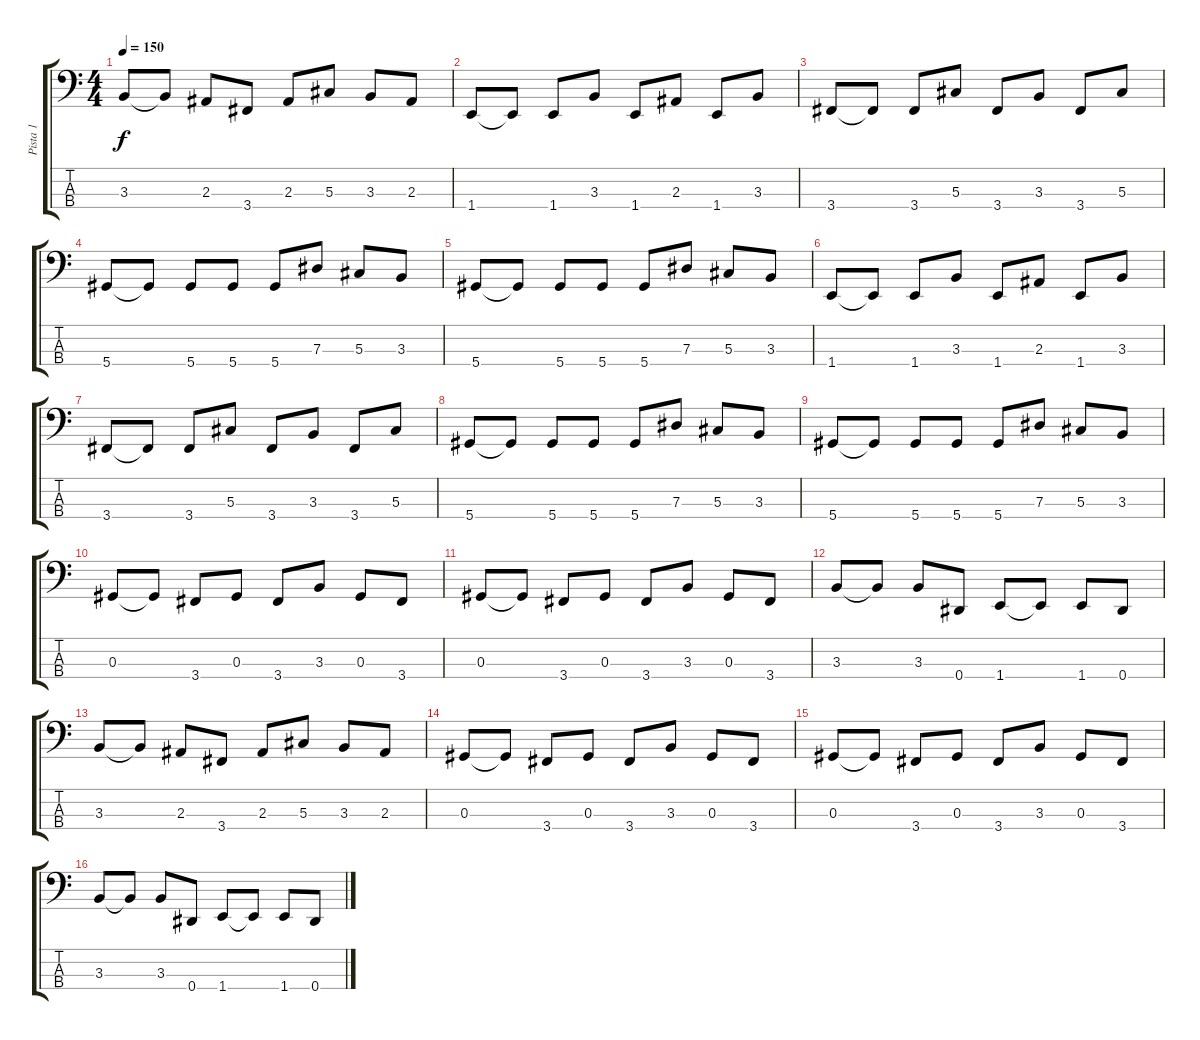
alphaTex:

\track ("Pista 1" "Pista 1") {instrument electricbassfinger}
\staff {score tabs}
\tuning (Gb2 Db2 Ab1 Eb1) {hide}
\ts (4 4)
\tempo 150
\clef f4
\ks c
3.3.8{dy f} 3.3{t}.8 2.3.8 3.4.8 2.3.8 5.3.8 3.3.8 2.3.8 |
1.4.8 1.4{t}.8 1.4.8 3.3.8 1.4.8 2.3.8 1.4.8 3.3.8 |
3.4.8 3.4{t}.8 3.4.8 5.3.8 3.4.8 3.3.8 3.4.8 5.3.8 |
5.4.8 5.4{t}.8 5.4.8 5.4.8 5.4.8 7.3.8 5.3.8 3.3.8 |
5.4.8 5.4{t}.8 5.4.8 5.4.8 5.4.8 7.3.8 5.3.8 3.3.8 |
1.4.8 1.4{t}.8 1.4.8 3.3.8 1.4.8 2.3.8 1.4.8 3.3.8 |
3.4.8 3.4{t}.8 3.4.8 5.3.8 3.4.8 3.3.8 3.4.8 5.3.8 |
5.4.8 5.4{t}.8 5.4.8 5.4.8 5.4.8 7.3.8 5.3.8 3.3.8 |
5.4.8 5.4{t}.8 5.4.8 5.4.8 5.4.8 7.3.8 5.3.8 3.3.8 |
0.3.8 0.3{t}.8 3.4.8 0.3.8 3.4.8 3.3.8 0.3.8 3.4.8 |
0.3.8 0.3{t}.8 3.4.8 0.3.8 3.4.8 3.3.8 0.3.8 3.4.8 |
3.3.8 3.3{t}.8 3.3.8 0.4.8 1.4.8 1.4{t}.8 1.4.8 0.4.8 |
3.3.8 3.3{t}.8 2.3.8 3.4.8 2.3.8 5.3.8 3.3.8 2.3.8 |
0.3.8 0.3{t}.8 3.4.8 0.3.8 3.4.8 3.3.8 0.3.8 3.4.8 |
0.3.8 0.3{t}.8 3.4.8 0.3.8 3.4.8 3.3.8 0.3.8 3.4.8 |
3.3.8 3.3{t}.8 3.3.8 0.4.8 1.4.8 1.4{t}.8 1.4.8 0.4.8
